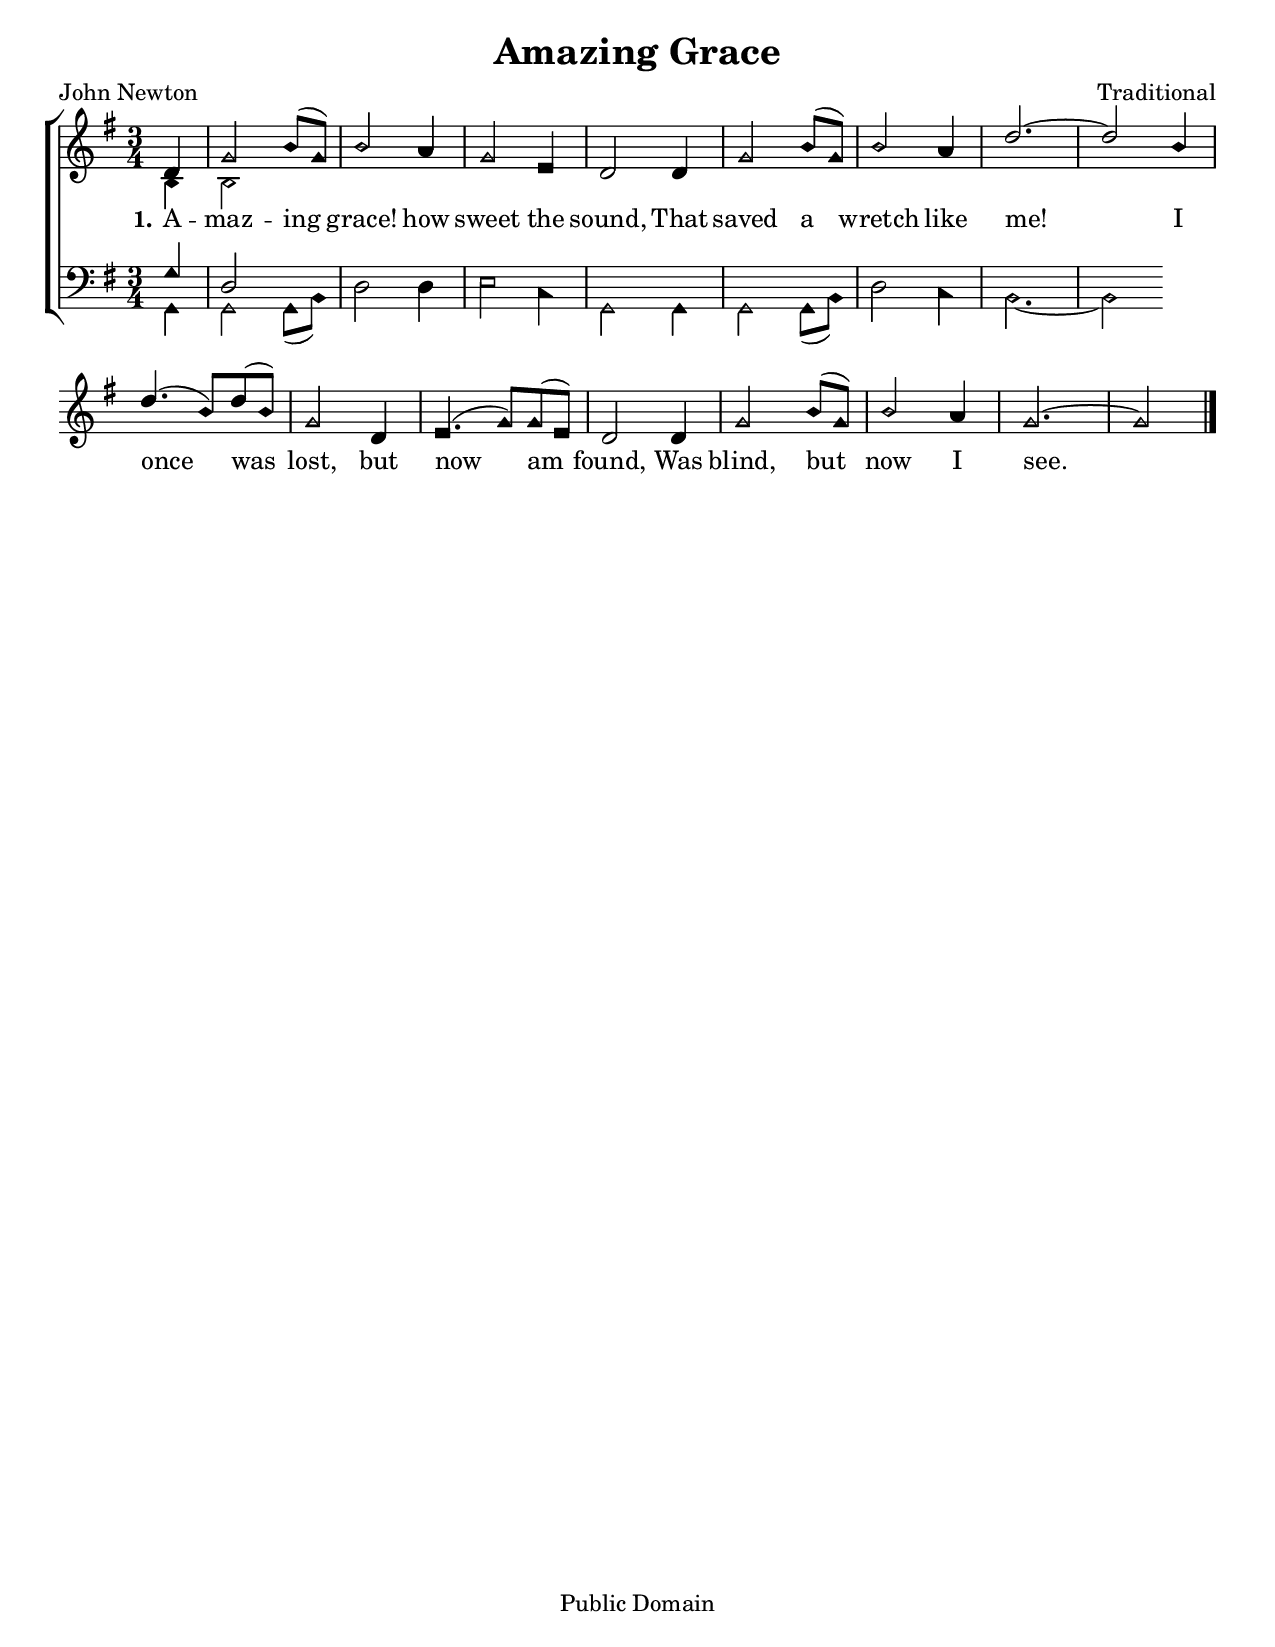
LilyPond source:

\version "2.18.2"

\header {
 	title = "Amazing Grace"
 	composer = "Traditional"
 	poet = "John Newton"
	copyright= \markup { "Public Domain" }
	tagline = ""
}


\paper {
	#(set-paper-size "letter")
	indent = 0
  	page-count = #1
}


global = {
 	\key g \major
 	\time 3/4
	\aikenHeads
  	\large
  	\override Score.BarNumber.break-visibility = ##(#f #f #f)
 	\set Staff.midiMaximumVolume = #1.0
 	\partial 4
}


lead = {
	\set Staff.midiMinimumVolume = #3.0
}


soprano = \relative c'' {
 	\global
	d,4 g2 b8( g) b2 a4 g2 e4 d2
	d4 g2 b8( g) b2 a4 d2.~ d2
	b4 d4.( b8) d( b) g2 d4 e4.( g8) g( e) d2
	d4 g2 b8( g) b2 a4 g2.~ g2
	\bar "|."
}


alto = \relative c' {
	\global
	b4 b2
}


tenor = \relative c' {
	\global
	\clef "bass"
	g4 d2
}


bass = \relative c {
	\global
	\clef "bass"
	g4 g2 g8( b) d2 d4 e2 c4 g2
	g4 g2 g8( b) d2 c4 b2.~ b2
}


verseOne = \lyricmode {
	\set stanza = "1."
	A -- maz -- ing grace! how sweet the sound,
	That saved a wretch like me!
	I once was lost, but now am found,
	Was blind, but now I see.
}


verseTwo = \lyricmode {
	\set stanza = "2."
}


verseThree = \lyricmode {
	\set stanza = "3."
}


\score{
	\new ChoirStaff <<
		\new Staff \with {midiInstrument = #"acoustic grand"} <<
			\new Voice = "soprano" {\voiceOne \soprano}
			\new Voice = "alto" {\voiceTwo \alto}
		>>
		
		\new Lyrics {
			\lyricsto "soprano" \verseOne
		}
		\new Lyrics {
			\lyricsto "soprano" \verseTwo
		}
		\new Lyrics {
			\lyricsto "soprano" \verseThree
		}
		
		\new Staff  \with {midiInstrument = #"acoustic grand"}<<
			\new Voice = "tenor" {\voiceThree \tenor}
			\new Voice = "bass" {\voiceFour \bass}
		>>
		
	>>
	
	\layout{}
	\midi{
		\tempo 4 = 88
	}
}
